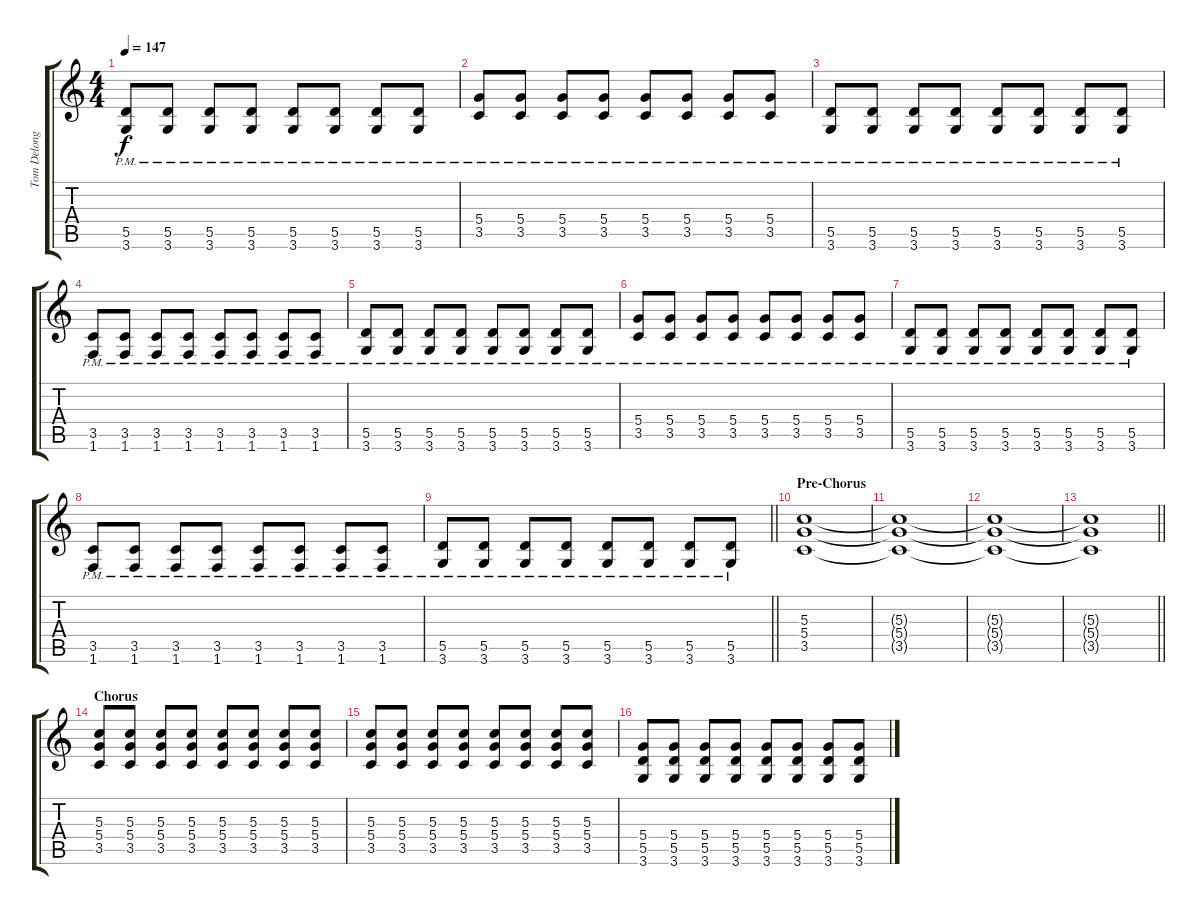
\track ("Tom Delonge - Guitar" "Tom Delong") {instrument distortionguitar}
\staff {score tabs}
\tuning (E4 B3 G3 D3 A2 E2) {hide}
\ts (4 4)
\tempo 147
\clef g2
\ks c
(5.5{pm} 3.6{pm}).8{dy f} (5.5{pm} 3.6{pm}).8 (5.5{pm} 3.6{pm}).8 (5.5{pm} 3.6{pm}).8 (5.5{pm} 3.6{pm}).8 (5.5{pm} 3.6{pm}).8 (5.5{pm} 3.6{pm}).8 (5.5{pm} 3.6{pm}).8 |
(5.4{pm} 3.5{pm}).8 (5.4{pm} 3.5{pm}).8 (5.4{pm} 3.5{pm}).8 (5.4{pm} 3.5{pm}).8 (5.4{pm} 3.5{pm}).8 (5.4{pm} 3.5{pm}).8 (5.4{pm} 3.5{pm}).8 (5.4{pm} 3.5{pm}).8 |
(5.5{pm} 3.6{pm}).8 (5.5{pm} 3.6{pm}).8 (5.5{pm} 3.6{pm}).8 (5.5{pm} 3.6{pm}).8 (5.5{pm} 3.6{pm}).8 (5.5{pm} 3.6{pm}).8 (5.5{pm} 3.6{pm}).8 (5.5{pm} 3.6{pm}).8 |
(3.5{pm} 1.6{pm}).8 (3.5{pm} 1.6{pm}).8 (3.5{pm} 1.6{pm}).8 (3.5{pm} 1.6{pm}).8 (3.5{pm} 1.6{pm}).8 (3.5{pm} 1.6{pm}).8 (3.5{pm} 1.6{pm}).8 (3.5{pm} 1.6{pm}).8 |
(5.5{pm} 3.6{pm}).8 (5.5{pm} 3.6{pm}).8 (5.5{pm} 3.6{pm}).8 (5.5{pm} 3.6{pm}).8 (5.5{pm} 3.6{pm}).8 (5.5{pm} 3.6{pm}).8 (5.5{pm} 3.6{pm}).8 (5.5{pm} 3.6{pm}).8 |
(5.4{pm} 3.5{pm}).8 (5.4{pm} 3.5{pm}).8 (5.4{pm} 3.5{pm}).8 (5.4{pm} 3.5{pm}).8 (5.4{pm} 3.5{pm}).8 (5.4{pm} 3.5{pm}).8 (5.4{pm} 3.5{pm}).8 (5.4{pm} 3.5{pm}).8 |
(5.5{pm} 3.6{pm}).8 (5.5{pm} 3.6{pm}).8 (5.5{pm} 3.6{pm}).8 (5.5{pm} 3.6{pm}).8 (5.5{pm} 3.6{pm}).8 (5.5{pm} 3.6{pm}).8 (5.5{pm} 3.6{pm}).8 (5.5{pm} 3.6{pm}).8 |
(3.5{pm} 1.6{pm}).8 (3.5{pm} 1.6{pm}).8 (3.5{pm} 1.6{pm}).8 (3.5{pm} 1.6{pm}).8 (3.5{pm} 1.6{pm}).8 (3.5{pm} 1.6{pm}).8 (3.5{pm} 1.6{pm}).8 (3.5{pm} 1.6{pm}).8 |
\barLineRight lightlight
(5.5{pm} 3.6{pm}).8 (5.5{pm} 3.6{pm}).8 (5.5{pm} 3.6{pm}).8 (5.5{pm} 3.6{pm}).8 (5.5{pm} 3.6{pm}).8 (5.5{pm} 3.6{pm}).8 (5.5{pm} 3.6{pm}).8 (5.5{pm} 3.6{pm}).8 |
\section ("" "Pre-Chorus")
(5.3 5.4 3.5).1{volume 0} |
(5.3{t} 5.4{t} 3.5{t}).1 |
(5.3{t} 5.4{t} 3.5{t}).1 |
\barLineRight lightlight
(5.3{t} 5.4{t} 3.5{t}).1 |
\section ("" "Chorus")
(5.3 5.4 3.5).8{volume 11} (5.3 5.4 3.5).8 (5.3 5.4 3.5).8 (5.3 5.4 3.5).8 (5.3 5.4 3.5).8 (5.3 5.4 3.5).8 (5.3 5.4 3.5).8 (5.3 5.4 3.5).8 |
(5.3 5.4 3.5).8 (5.3 5.4 3.5).8 (5.3 5.4 3.5).8 (5.3 5.4 3.5).8 (5.3 5.4 3.5).8 (5.3 5.4 3.5).8 (5.3 5.4 3.5).8 (5.3 5.4 3.5).8 |
(5.4 5.5 3.6).8 (5.4 5.5 3.6).8 (5.4 5.5 3.6).8 (5.4 5.5 3.6).8 (5.4 5.5 3.6).8 (5.4 5.5 3.6).8 (5.4 5.5 3.6).8 (5.4 5.5 3.6).8
